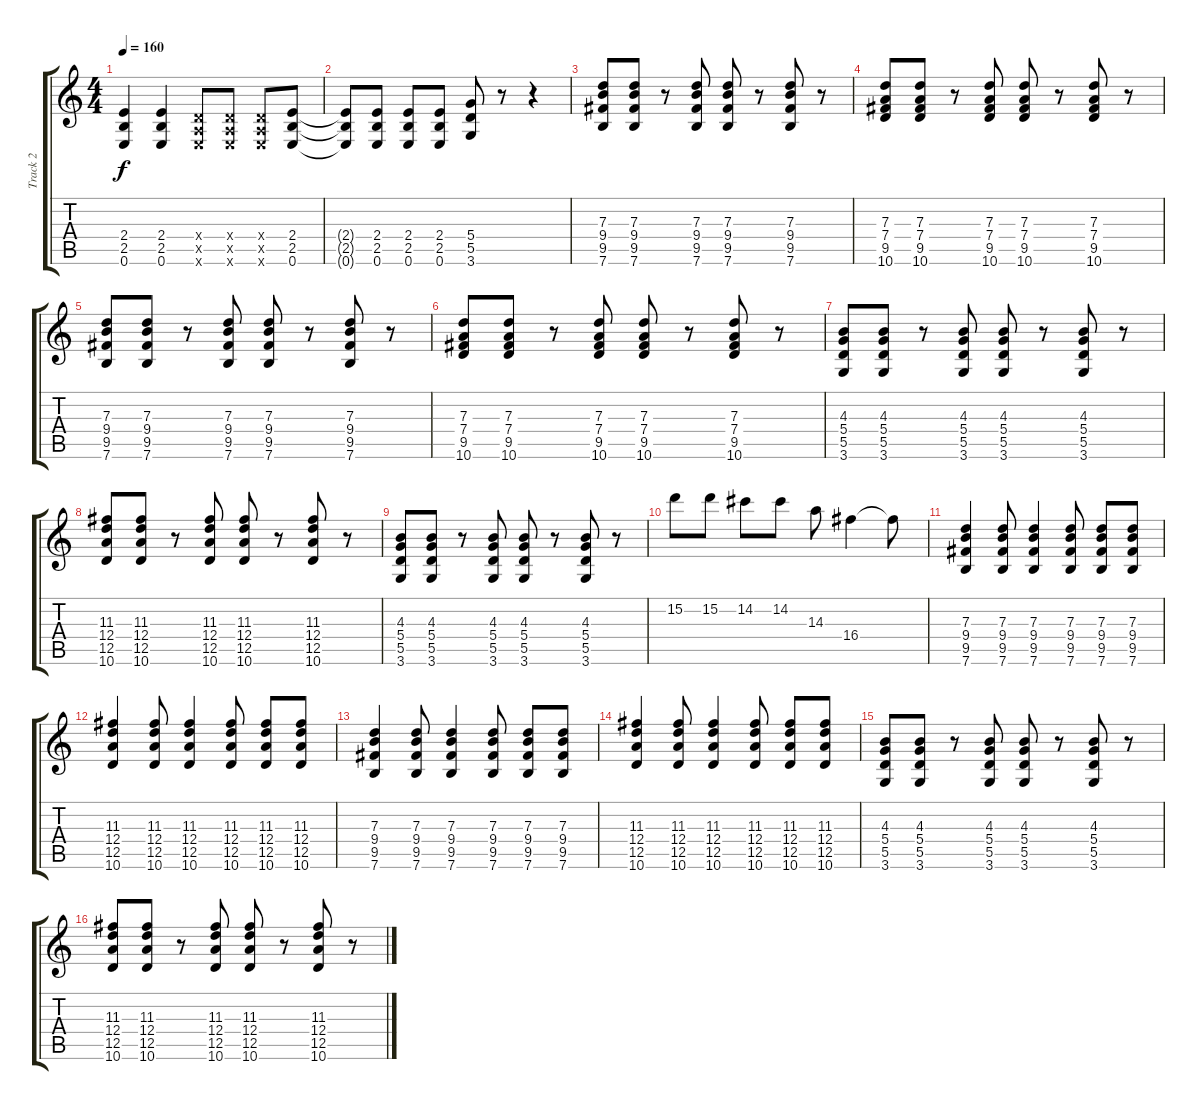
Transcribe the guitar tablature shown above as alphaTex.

\track ("Track 2" "Track 2") {instrument acousticguitarsteel}
\staff {score tabs}
\tuning (E4 B3 G3 D3 A2 E2) {hide}
\ts (4 4)
\tempo 160
\clef g2
\ks c
(2.4 2.5 0.6).4{dy f} (2.4 2.5 0.6).4 (0.4{x} 0.5{x} 0.6{x}).8 (0.4{x} 0.5{x} 0.6{x}).8 (0.4{x} 0.5{x} 0.6{x}).8 (2.4 2.5 0.6).8 |
(2.4{t} 2.5{t} 0.6{t}).8 (2.4 2.5 0.6).8 (2.4 2.5 0.6).8 (2.4 2.5 0.6).8 (5.4 5.5 3.6).8 r.8 r.4 |
(7.3 9.4 9.5 7.6).8 (7.3 9.4 9.5 7.6).8 r.8 (7.3 9.4 9.5 7.6).8 (7.3 9.4 9.5 7.6).8 r.8 (7.3 9.4 9.5 7.6).8 r.8 |
(7.3 7.4 9.5 10.6).8 (7.3 7.4 9.5 10.6).8 r.8 (7.3 7.4 9.5 10.6).8 (7.3 7.4 9.5 10.6).8 r.8 (7.3 7.4 9.5 10.6).8 r.8 |
(7.3 9.4 9.5 7.6).8 (7.3 9.4 9.5 7.6).8 r.8 (7.3 9.4 9.5 7.6).8 (7.3 9.4 9.5 7.6).8 r.8 (7.3 9.4 9.5 7.6).8 r.8 |
(7.3 7.4 9.5 10.6).8 (7.3 7.4 9.5 10.6).8 r.8 (7.3 7.4 9.5 10.6).8 (7.3 7.4 9.5 10.6).8 r.8 (7.3 7.4 9.5 10.6).8 r.8 |
(4.3 5.4 5.5 3.6).8 (4.3 5.4 5.5 3.6).8 r.8 (4.3 5.4 5.5 3.6).8 (4.3 5.4 5.5 3.6).8 r.8 (4.3 5.4 5.5 3.6).8 r.8 |
(11.3 12.4 12.5 10.6).8 (11.3 12.4 12.5 10.6).8 r.8 (11.3 12.4 12.5 10.6).8 (11.3 12.4 12.5 10.6).8 r.8 (11.3 12.4 12.5 10.6).8 r.8 |
(4.3 5.4 5.5 3.6).8 (4.3 5.4 5.5 3.6).8 r.8 (4.3 5.4 5.5 3.6).8 (4.3 5.4 5.5 3.6).8 r.8 (4.3 5.4 5.5 3.6).8 r.8 |
15.2.8 15.2.8 14.2.8 14.2.8 14.3.8 16.4.4 16.4{t}.8 |
(7.3 9.4 9.5 7.6).4 (7.3 9.4 9.5 7.6).8 (7.3 9.4 9.5 7.6).4 (7.3 9.4 9.5 7.6).8 (7.3 9.4 9.5 7.6).8 (7.3 9.4 9.5 7.6).8 |
(11.3 12.4 12.5 10.6).4 (11.3 12.4 12.5 10.6).8 (11.3 12.4 12.5 10.6).4 (11.3 12.4 12.5 10.6).8 (11.3 12.4 12.5 10.6).8 (11.3 12.4 12.5 10.6).8 |
(7.3 9.4 9.5 7.6).4 (7.3 9.4 9.5 7.6).8 (7.3 9.4 9.5 7.6).4 (7.3 9.4 9.5 7.6).8 (7.3 9.4 9.5 7.6).8 (7.3 9.4 9.5 7.6).8 |
(11.3 12.4 12.5 10.6).4 (11.3 12.4 12.5 10.6).8 (11.3 12.4 12.5 10.6).4 (11.3 12.4 12.5 10.6).8 (11.3 12.4 12.5 10.6).8 (11.3 12.4 12.5 10.6).8 |
(4.3 5.4 5.5 3.6).8 (4.3 5.4 5.5 3.6).8 r.8 (4.3 5.4 5.5 3.6).8 (4.3 5.4 5.5 3.6).8 r.8 (4.3 5.4 5.5 3.6).8 r.8 |
(11.3 12.4 12.5 10.6).8 (11.3 12.4 12.5 10.6).8 r.8 (11.3 12.4 12.5 10.6).8 (11.3 12.4 12.5 10.6).8 r.8 (11.3 12.4 12.5 10.6).8 r.8
